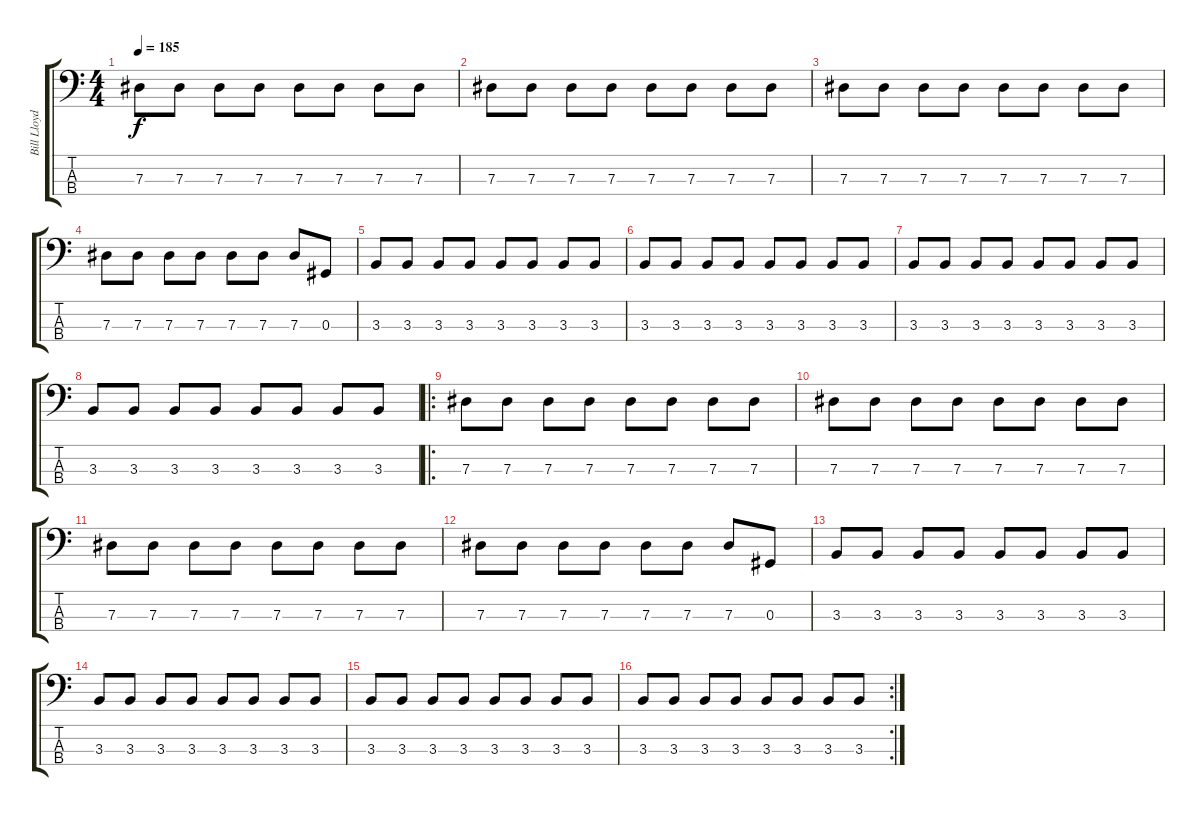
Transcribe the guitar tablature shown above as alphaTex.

\track ("Bill Lloyd" "Bill Lloyd") {instrument electricbasspick}
\staff {score tabs}
\tuning (Gb2 Db2 Ab1 Eb1) {hide}
\ts (4 4)
\tempo 185
\clef f4
\ks c
7.3.8{dy f} 7.3.8 7.3.8 7.3.8 7.3.8 7.3.8 7.3.8 7.3.8 |
7.3.8 7.3.8 7.3.8 7.3.8 7.3.8 7.3.8 7.3.8 7.3.8 |
7.3.8 7.3.8 7.3.8 7.3.8 7.3.8 7.3.8 7.3.8 7.3.8 |
7.3.8 7.3.8 7.3.8 7.3.8 7.3.8 7.3.8 7.3.8 0.3.8 |
3.3.8 3.3.8 3.3.8 3.3.8 3.3.8 3.3.8 3.3.8 3.3.8 |
3.3.8 3.3.8 3.3.8 3.3.8 3.3.8 3.3.8 3.3.8 3.3.8 |
3.3.8 3.3.8 3.3.8 3.3.8 3.3.8 3.3.8 3.3.8 3.3.8 |
3.3.8 3.3.8 3.3.8 3.3.8 3.3.8 3.3.8 3.3.8 3.3.8 |
\ro
7.3.8 7.3.8 7.3.8 7.3.8 7.3.8 7.3.8 7.3.8 7.3.8 |
7.3.8 7.3.8 7.3.8 7.3.8 7.3.8 7.3.8 7.3.8 7.3.8 |
7.3.8 7.3.8 7.3.8 7.3.8 7.3.8 7.3.8 7.3.8 7.3.8 |
7.3.8 7.3.8 7.3.8 7.3.8 7.3.8 7.3.8 7.3.8 0.3.8 |
3.3.8 3.3.8 3.3.8 3.3.8 3.3.8 3.3.8 3.3.8 3.3.8 |
3.3.8 3.3.8 3.3.8 3.3.8 3.3.8 3.3.8 3.3.8 3.3.8 |
3.3.8 3.3.8 3.3.8 3.3.8 3.3.8 3.3.8 3.3.8 3.3.8 |
\rc 2
3.3.8 3.3.8 3.3.8 3.3.8 3.3.8 3.3.8 3.3.8 3.3.8
